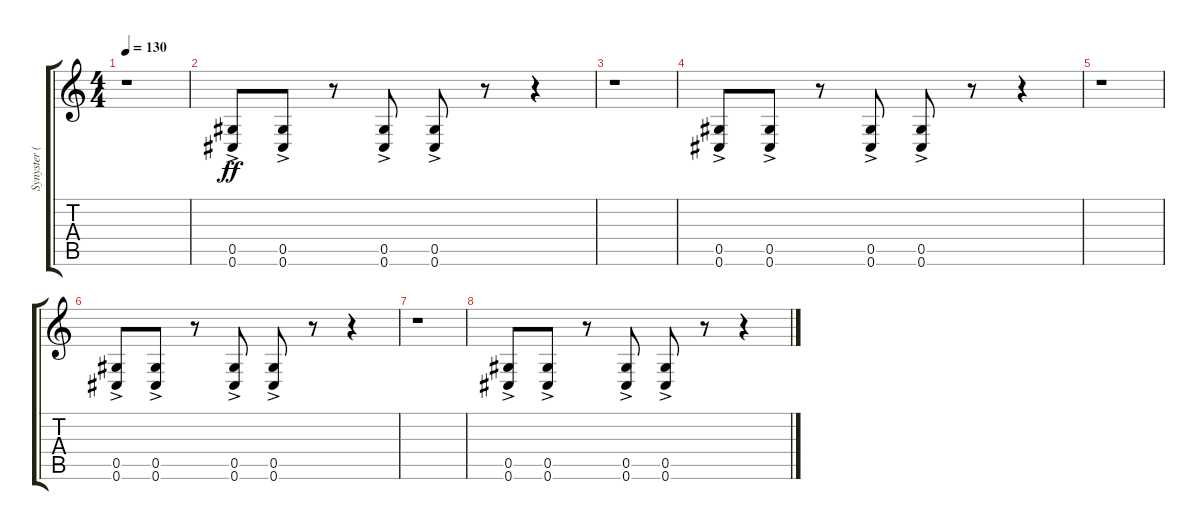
\track ("Synyster ( Rhy Gtr )" "Synyster (") {instrument distortionguitar}
\staff {score tabs}
\tuning (Eb4 Bb3 Gb3 Db3 Ab2 Db2) {hide}
\ts (4 4)
\tempo 130
\clef g2
\ks c
r.1{dy ff} |
(0.5{ac} 0.6{ac}).8 (0.5{ac} 0.6{ac}).8 r.8 (0.5{ac} 0.6{ac}).8 (0.5{ac} 0.6{ac}).8 r.8 r.4 |
r.1 |
(0.5{ac} 0.6{ac}).8 (0.5{ac} 0.6{ac}).8 r.8 (0.5{ac} 0.6{ac}).8 (0.5{ac} 0.6{ac}).8 r.8 r.4 |
r.1 |
(0.5{ac} 0.6{ac}).8 (0.5{ac} 0.6{ac}).8 r.8 (0.5{ac} 0.6{ac}).8 (0.5{ac} 0.6{ac}).8 r.8 r.4 |
r.1 |
(0.5{ac} 0.6{ac}).8 (0.5{ac} 0.6{ac}).8 r.8 (0.5{ac} 0.6{ac}).8 (0.5{ac} 0.6{ac}).8 r.8 r.4
